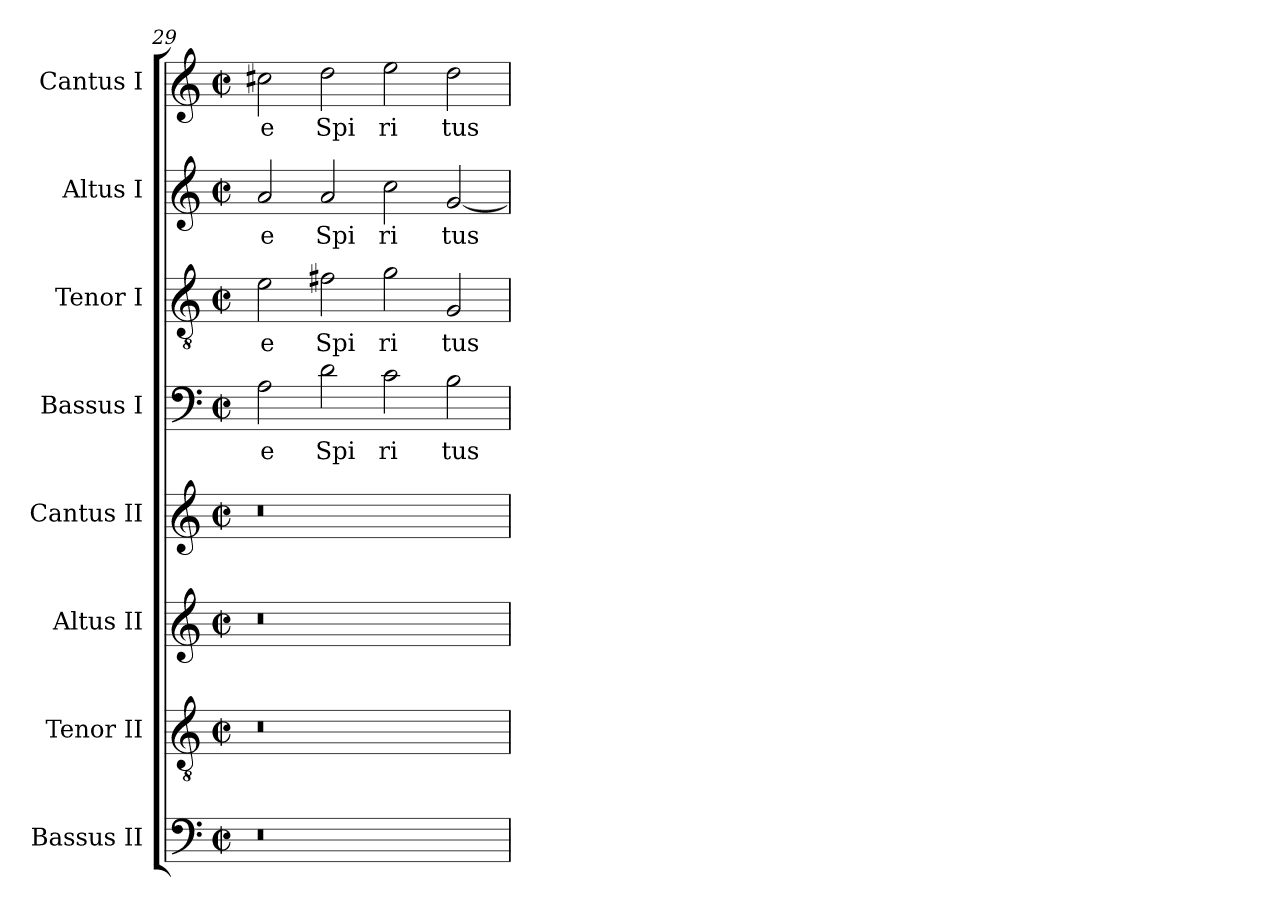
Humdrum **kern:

**kern	**kern	**kern	**kern	**kern	**text	**kern	**text	**kern	**text	**kern	**text
*part8	*part7	*part6	*part5	*part4	*part4	*part3	*part3	*part2	*part2	*part1	*part1
*staff8	*staff7	*staff6	*staff5	*staff4	*staff4	*staff3	*staff3	*staff2	*staff2	*staff1	*staff1
*I"Bassus II	*I"Tenor II	*I"Altus II	*I"Cantus II	*I"Bassus I	*	*I"Tenor I	*	*I"Altus I	*	*I"Cantus I	*
*clefF4	*clefGv2	*clefG2	*clefG2	*clefF4	*	*clefGv2	*	*clefG2	*	*clefG2	*
*M2/2	*M2/2	*M2/2	*M2/2	*M2/2	*	*M2/2	*	*M2/2	*	*M2/2	*
*met(c|)	*met(c|)	*met(c|)	*met(c|)	*met(c|)	*	*met(c|)	*	*met(c|)	*	*met(c|)	*
=29	=29	=29	=29	=29	=29	=29	=29	=29	=29	=29	=29
!	!	!	!	!	!LO:LY:b:cj	!	!LO:LY:b:cj	!	!LO:LY:b:cj	!	!LO:LY:b:cj
0r	0r	0r	0r	2A\	e	2e\	e	2a/	e	2cc#X\	e
!	!	!	!	!	!LO:LY:b:cj	!	!LO:LY:b:cj	!	!LO:LY:b:cj	!	!LO:LY:b:cj
.	.	.	.	2d\	Spi	2f#X\	Spi	2a/	Spi	2dd\	Spi
!	!	!	!	!	!LO:LY:b:cj	!	!LO:LY:b:cj	!	!LO:LY:b:cj	!	!LO:LY:b:cj
.	.	.	.	2c\	ri	2g\	ri	2cc\	ri	2ee\	ri
!	!	!	!	!	!LO:LY:b:cj	!	!LO:LY:b:cj	!	!LO:LY:b	!	!LO:LY:b:cj
.	.	.	.	2B\	tus	2G/	tus	[>2g/	tus	2dd\	tus
=	=	=	=	=	=	=	=	=	=	=	=
*-	*-	*-	*-	*-	*-	*-	*-	*-	*-	*-	*-
